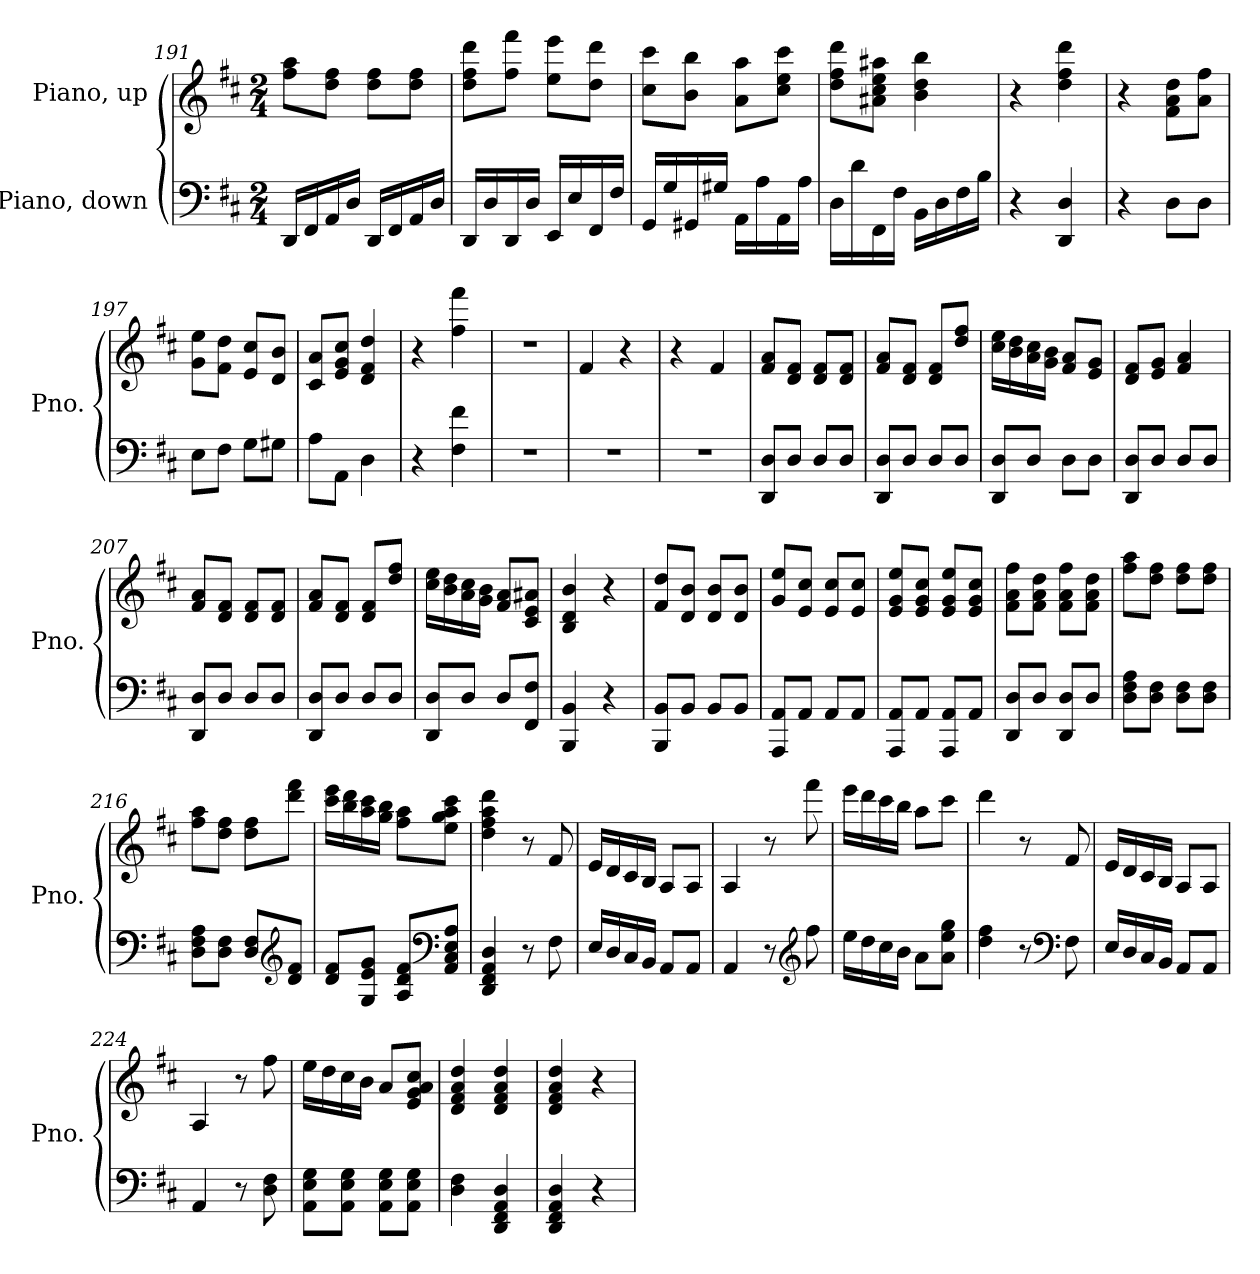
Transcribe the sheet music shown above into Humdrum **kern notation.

**kern	**kern
*part2	*part1
*staff2	*staff1
*I"Piano, down	*I"Piano, up
*I'Pno.	*I'Pno.
*clefF4	*clefG2
*k[f#c#]	*k[f#c#]
*M2/4	*M2/4
=191	=191
16DD/LL	8ff#\ 8aa\L
16FF#/	.
16AA/	8dd\ 8ff#\J
16D/JJ	.
16DD/LL	8dd\ 8ff#\L
16FF#/	.
16AA/	8dd\ 8ff#\J
16D/JJ	.
=192	=192
16DD/LL	8dd\ 8ff#\ 8ddd\L
16D/	.
16DD/	8ff#\ 8fff#\J
16D/JJ	.
16EE/LL	8ee\ 8eee\L
16E/	.
16FF#/	8dd\ 8ddd\J
16F#/JJ	.
!!LO:LB:g=z
=193	=193
16GG/LL	8cc#\ 8ccc#\L
16G/	.
16GG#X/	8b\ 8bb\J
16G#X/JJ	.
16AA\LL	8a\ 8aa\L
16A\	.
16AA\	8cc#\ 8ee\ 8ccc#\J
16A\JJ	.
=194	=194
16D\LL	8dd\ 8ff#\ 8ddd\L
16d\	.
16FF#\	8a#X\ 8cc#\ 8ee\ 8aa#X\J
16F#\JJ	.
16BB\LL	4b\ 4dd\ 4bb\
16D\	.
16F#\	.
16B\JJ	.
=195	=195
4r	4r
4DD/ 4D/	4dd\ 4ff#\ 4ddd\
=196	=196
4r	4r
8D\L	8f#\ 8a\ 8dd\L
8D\J	8a\ 8ff#\J
=197	=197
8E\L	8g\ 8ee\L
8F#\J	8f#\ 8dd\J
8G\L	8e/ 8cc#/L
8G#X\J	8d/ 8b/J
=198	=198
8A\L	8c#/ 8a/L
8AA\J	8e/ 8g/ 8cc#/J
4D\	4d/ 4f#/ 4dd/
=199	=199
4r	4r
4F#\ 4f#\	4ff#\ 4fff#\
=200	=200
2r	2r
!!LO:LB:g=z
=201	=201
2r	4f#/
.	4r
=202	=202
2r	4r
.	4f#/
=203	=203
8DD/ 8D/L	8f#/ 8a/L
8D/J	8d/ 8f#/J
8D/L	8d/ 8f#/L
8D/J	8d/ 8f#/J
=204	=204
8DD/ 8D/L	8f#/ 8a/L
8D/J	8d/ 8f#/J
8D/L	8d/ 8f#/L
8D/J	8dd/ 8ff#/J
=205	=205
8DD/ 8D/L	16cc#\ 16ee\LL
.	16b\ 16dd\
8D/J	16a\ 16cc#\
.	16g\ 16b\JJ
8D\L	8f#/ 8a/L
8D\J	8e/ 8g/J
=206	=206
8DD/ 8D/L	8d/ 8f#/L
8D/J	8e/ 8g/J
8D/L	4f#/ 4a/
8D/J	.
=207	=207
8DD/ 8D/L	8f#/ 8a/L
8D/J	8d/ 8f#/J
8D/L	8d/ 8f#/L
8D/J	8d/ 8f#/J
=208	=208
8DD/ 8D/L	8f#/ 8a/L
8D/J	8d/ 8f#/J
8D/L	8d/ 8f#/L
8D/J	8dd/ 8ff#/J
!!LO:LB:g=z
=209	=209
8DD/ 8D/L	16cc#\ 16ee\LL
.	16b\ 16dd\
8D/J	16a\ 16cc#\
.	16g\ 16b\JJ
8D/L	8f#/ 8a/L
8FF#/ 8F#/J	8c#/ 8e/ 8a#X/J
=210	=210
4BBB/ 4BB/	4B/ 4d/ 4b/
4r	4r
=211	=211
8BBB/ 8BB/L	8f#/ 8dd/L
8BB/J	8d/ 8b/J
8BB/L	8d/ 8b/L
8BB/J	8d/ 8b/J
=212	=212
8AAA/ 8AA/L	8g/ 8ee/L
8AA/J	8e/ 8cc#/J
8AA/L	8e/ 8cc#/L
8AA/J	8e/ 8cc#/J
=213	=213
8AAA/ 8AA/L	8e/ 8g/ 8ee/L
8AA/J	8e/ 8g/ 8cc#/J
8AAA/ 8AA/L	8e/ 8g/ 8ee/L
8AA/J	8e/ 8g/ 8cc#/J
=214	=214
8DD/ 8D/L	8f#\ 8a\ 8ff#\L
8D/J	8f#\ 8a\ 8dd\J
8DD/ 8D/L	8f#\ 8a\ 8ff#\L
8D/J	8f#\ 8a\ 8dd\J
=215	=215
8D\ 8F#\ 8A\L	8ff#\ 8aa\L
8D\ 8F#\J	8dd\ 8ff#\J
8D\ 8F#\L	8dd\ 8ff#\L
8D\ 8F#\J	8dd\ 8ff#\J
=216	=216
8D\ 8F#\ 8A\L	8ff#\ 8aa\L
8D\ 8F#\J	8dd\ 8ff#\J
8D/ 8F#/L	8dd\ 8ff#\L
*clefG2	*
8d/ 8f#/J	8ddd\ 8fff#\J
!!LO:LB:g=z
=217	=217
8d/ 8f#/L	16ccc#\ 16eee\LL
.	16bb\ 16ddd\
8G/ 8e/ 8g/J	16aa\ 16ccc#\
.	16gg\ 16bb\JJ
8A/ 8d/ 8f#/L	8ff#\ 8aa\L
*clefF4	*
8AA/ 8C#/ 8E/ 8A/J	8ee\ 8gg\ 8aa\ 8ccc#\J
=218	=218
4DD/ 4FF#/ 4AA/ 4D/	4dd\ 4ff#\ 4aa\ 4ddd\
8r	8r
8F#\	8f#/
=219	=219
16E/LL	16e/LL
16D/	16d/
16C#/	16c#/
16BB/JJ	16B/JJ
8AA/L	8A/L
8AA/J	8A/J
=220	=220
4AA/	4A/
8r	8r
*clefG2	*
8ff#\	8fff#\
=221	=221
16ee\LL	16eee\LL
16dd\	16ddd\
16cc#\	16ccc#\
16b\JJ	16bb\JJ
8a\L	8aa\L
8a\ 8ee\ 8gg\J	8ccc#\J
!!LO:PB:g=z
=222	=222
4dd\ 4ff#\	4ddd\
8r	8r
*clefF4	*
8F#\	8f#/
=223	=223
16E/LL	16e/LL
16D/	16d/
16C#/	16c#/
16BB/JJ	16B/JJ
8AA/L	8A/L
8AA/J	8A/J
=224	=224
4AA/	4A/
8r	8r
8D\ 8F#\	8ff#\
=225	=225
8AA\ 8E\ 8G\L	16ee\LL
.	16dd\
8AA\ 8E\ 8G\J	16cc#\
.	16b\JJ
8AA\ 8E\ 8G\L	8a/L
8AA\ 8E\ 8G\J	8e/ 8g/ 8a/ 8cc#/J
=226	=226
4D\ 4F#\	4d/ 4f#/ 4a/ 4dd/
4DD/ 4FF#/ 4AA/ 4D/	4d/ 4f#/ 4a/ 4dd/
=227	=227
4DD/ 4FF#/ 4AA/ 4D/	4d/ 4f#/ 4a/ 4dd/
4r	4r
=	=
*-	*-
